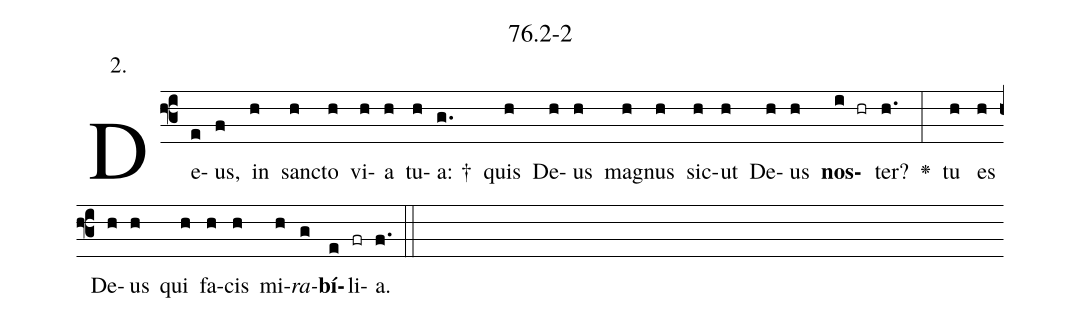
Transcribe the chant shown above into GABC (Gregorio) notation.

name: 76.2-2;
annotation: 2.;
%%
(f3)De(e)us,(f) in(h) sanc(h)to(h) vi(h)a(h) tu(h)a: †(g.) quis(h) De(h)us(h) ma(h)gnus(h) sic(h)ut(h) De(h)us(h) <b>nos</b>(i hr)ter?(h.) <v>\greheightstar</v>(:) tu(h) es(h) De(h)us(h) qui(h) fa(h)cis(h) mi(h)<i>ra</i>(g)<b>bí</b>(e)li(fr)a.(f.) (::)


%E(h) u(h) o(h) u(g) a(e) e.(f.) (::)
